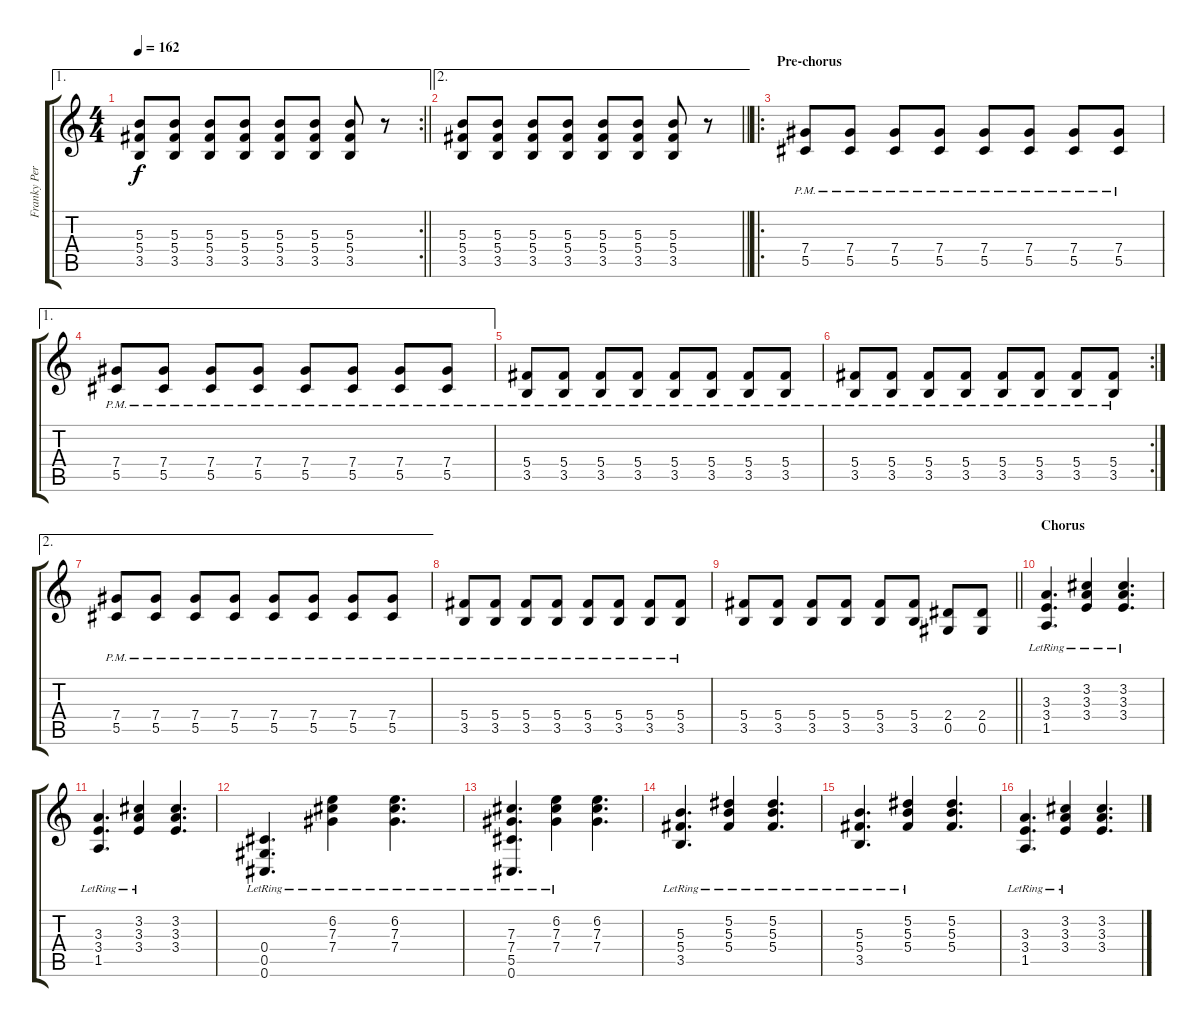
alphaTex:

\track ("Franky Perez" "Franky Per") {instrument distortionguitar}
\staff {score tabs}
\tuning (Eb4 Bb3 Gb3 Db3 Ab2 Db2) {hide}
\ae 1
\rc 2
\ts (4 4)
\tempo 162
\clef g2
\barLineRight lightlight
\ks c
(5.3 5.4 3.5).8{dy f} (5.3 5.4 3.5).8 (5.3 5.4 3.5).8 (5.3 5.4 3.5).8 (5.3 5.4 3.5).8 (5.3 5.4 3.5).8 (5.3 5.4 3.5).8 r.8 |
\ae 2
\barLineRight lightlight
(5.3 5.4 3.5).8 (5.3 5.4 3.5).8 (5.3 5.4 3.5).8 (5.3 5.4 3.5).8 (5.3 5.4 3.5).8 (5.3 5.4 3.5).8 (5.3 5.4 3.5).8 r.8 |
\ro
\section ("" "Pre-chorus")
(7.4{pm} 5.5{pm}).8 (7.4{pm} 5.5{pm}).8 (7.4{pm} 5.5{pm}).8 (7.4{pm} 5.5{pm}).8 (7.4{pm} 5.5{pm}).8 (7.4{pm} 5.5{pm}).8 (7.4{pm} 5.5{pm}).8 (7.4{pm} 5.5{pm}).8 |
\ae 1
(7.4{pm} 5.5{pm}).8 (7.4{pm} 5.5{pm}).8 (7.4{pm} 5.5{pm}).8 (7.4{pm} 5.5{pm}).8 (7.4{pm} 5.5{pm}).8 (7.4{pm} 5.5{pm}).8 (7.4{pm} 5.5{pm}).8 (7.4{pm} 5.5{pm}).8 |
(5.4{pm} 3.5{pm}).8 (5.4{pm} 3.5{pm}).8 (5.4{pm} 3.5{pm}).8 (5.4{pm} 3.5{pm}).8 (5.4{pm} 3.5{pm}).8 (5.4{pm} 3.5{pm}).8 (5.4{pm} 3.5{pm}).8 (5.4{pm} 3.5{pm}).8 |
\rc 2
(5.4{pm} 3.5{pm}).8 (5.4{pm} 3.5{pm}).8 (5.4{pm} 3.5{pm}).8 (5.4{pm} 3.5{pm}).8 (5.4{pm} 3.5{pm}).8 (5.4{pm} 3.5{pm}).8 (5.4{pm} 3.5{pm}).8 (5.4{pm} 3.5{pm}).8 |
\ae 2
(7.4{pm} 5.5{pm}).8 (7.4{pm} 5.5{pm}).8 (7.4{pm} 5.5{pm}).8 (7.4{pm} 5.5{pm}).8 (7.4{pm} 5.5{pm}).8 (7.4{pm} 5.5{pm}).8 (7.4{pm} 5.5{pm}).8 (7.4{pm} 5.5{pm}).8 |
(5.4{pm} 3.5{pm}).8 (5.4{pm} 3.5{pm}).8 (5.4{pm} 3.5{pm}).8 (5.4{pm} 3.5{pm}).8 (5.4{pm} 3.5{pm}).8 (5.4{pm} 3.5{pm}).8 (5.4{pm} 3.5{pm}).8 (5.4{pm} 3.5{pm}).8 |
\barLineRight lightlight
(5.4 3.5).8 (5.4 3.5).8 (5.4 3.5).8 (5.4 3.5).8 (5.4 3.5).8 (5.4 3.5).8 (2.4 0.5).8 (2.4 0.5).8 |
\section ("" "Chorus")
(3.3{lr} 3.4{lr} 1.5{lr}).4{d} (3.2{lr} 3.3{lr} 3.4{lr}).4 (3.2{lr} 3.3{lr} 3.4{lr}).4{d} |
(3.3{lr} 3.4{lr} 1.5{lr}).4{d} (3.2{lr} 3.3{lr} 3.4{lr}).4 (3.2 3.3 3.4).4{d} |
(0.4{lr} 0.5{lr} 0.6{lr}).4{d} (6.2{lr} 7.3{lr} 7.4{lr}).4 (6.2{lr} 7.3{lr} 7.4{lr}).4{d} |
(7.3{lr} 7.4{lr} 5.5{lr} 0.6{lr}).4{d} (6.2{lr} 7.3{lr} 7.4{lr}).4 (6.2 7.3 7.4).4{d} |
(5.3{lr} 5.4{lr} 3.5{lr}).4{d} (5.2{lr} 5.3{lr} 5.4{lr}).4 (5.2{lr} 5.3{lr} 5.4{lr}).4{d} |
(5.3{lr} 5.4{lr} 3.5{lr}).4{d} (5.2{lr} 5.3{lr} 5.4{lr}).4 (5.2 5.3 5.4).4{d} |
(3.3{lr} 3.4{lr} 1.5{lr}).4{d} (3.2{lr} 3.3{lr} 3.4{lr}).4 (3.2 3.3 3.4).4{d}
